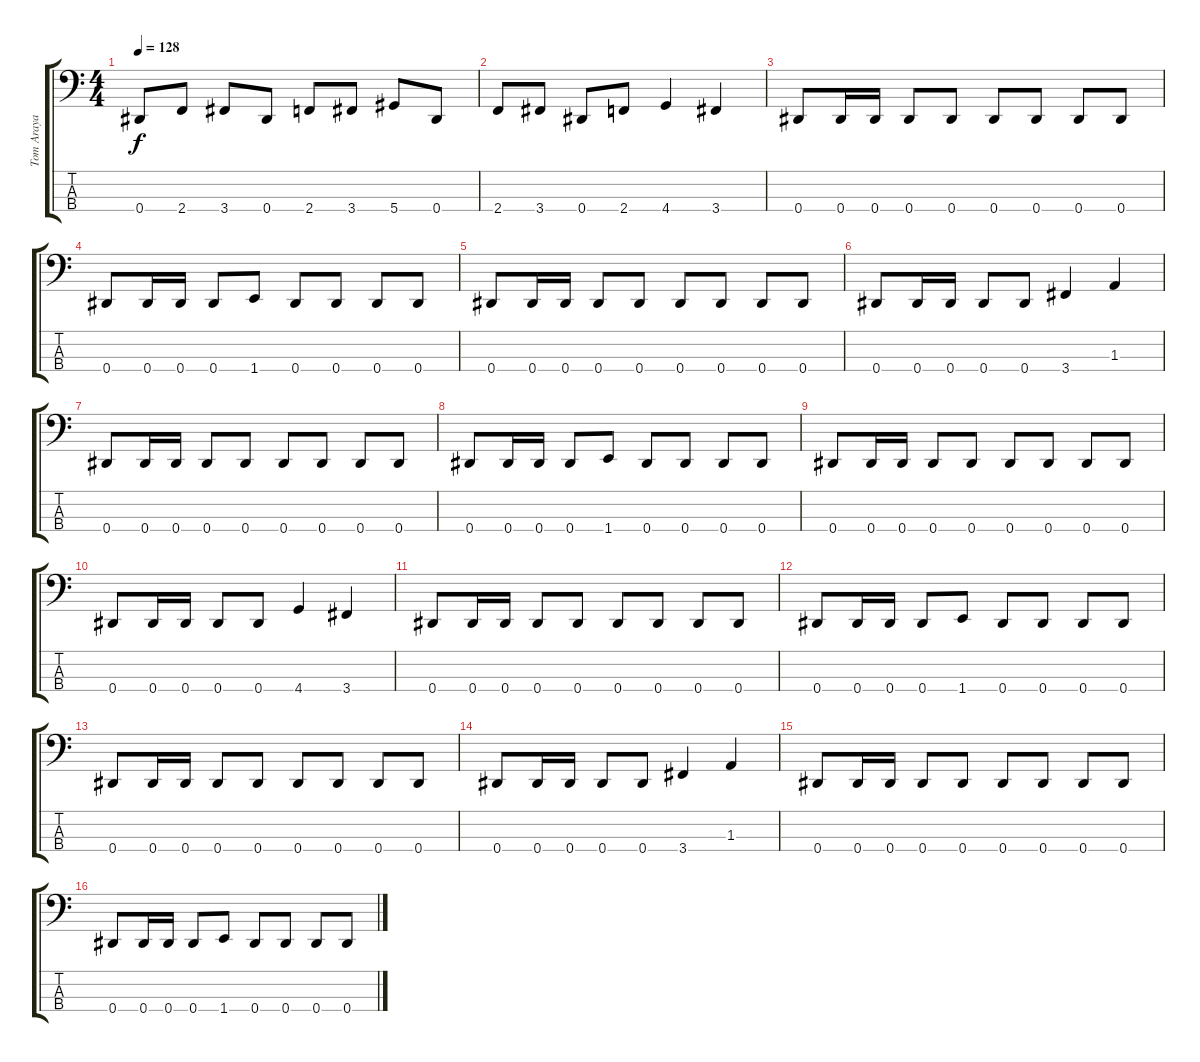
\track ("Tom Araya (Bass)" "Tom Araya ") {instrument electricbasspick}
\staff {score tabs}
\tuning (Gb2 Db2 Ab1 Eb1) {hide}
\ts (4 4)
\tempo 128
\clef f4
\ks c
0.4.8{dy f} 2.4.8 3.4.8 0.4.8 2.4.8 3.4.8 5.4.8 0.4.8 |
2.4.8 3.4.8 0.4.8 2.4.8 4.4.4 3.4.4 |
0.4.8 0.4.16 0.4.16 0.4.8 0.4.8 0.4.8 0.4.8 0.4.8 0.4.8 |
0.4.8 0.4.16 0.4.16 0.4.8 1.4.8 0.4.8 0.4.8 0.4.8 0.4.8 |
0.4.8 0.4.16 0.4.16 0.4.8 0.4.8 0.4.8 0.4.8 0.4.8 0.4.8 |
0.4.8 0.4.16 0.4.16 0.4.8 0.4.8 3.4.4 1.3.4 |
0.4.8 0.4.16 0.4.16 0.4.8 0.4.8 0.4.8 0.4.8 0.4.8 0.4.8 |
0.4.8 0.4.16 0.4.16 0.4.8 1.4.8 0.4.8 0.4.8 0.4.8 0.4.8 |
0.4.8 0.4.16 0.4.16 0.4.8 0.4.8 0.4.8 0.4.8 0.4.8 0.4.8 |
0.4.8 0.4.16 0.4.16 0.4.8 0.4.8 4.4.4 3.4.4 |
0.4.8 0.4.16 0.4.16 0.4.8 0.4.8 0.4.8 0.4.8 0.4.8 0.4.8 |
0.4.8 0.4.16 0.4.16 0.4.8 1.4.8 0.4.8 0.4.8 0.4.8 0.4.8 |
0.4.8 0.4.16 0.4.16 0.4.8 0.4.8 0.4.8 0.4.8 0.4.8 0.4.8 |
0.4.8 0.4.16 0.4.16 0.4.8 0.4.8 3.4.4 1.3.4 |
0.4.8 0.4.16 0.4.16 0.4.8 0.4.8 0.4.8 0.4.8 0.4.8 0.4.8 |
0.4.8 0.4.16 0.4.16 0.4.8 1.4.8 0.4.8 0.4.8 0.4.8 0.4.8
